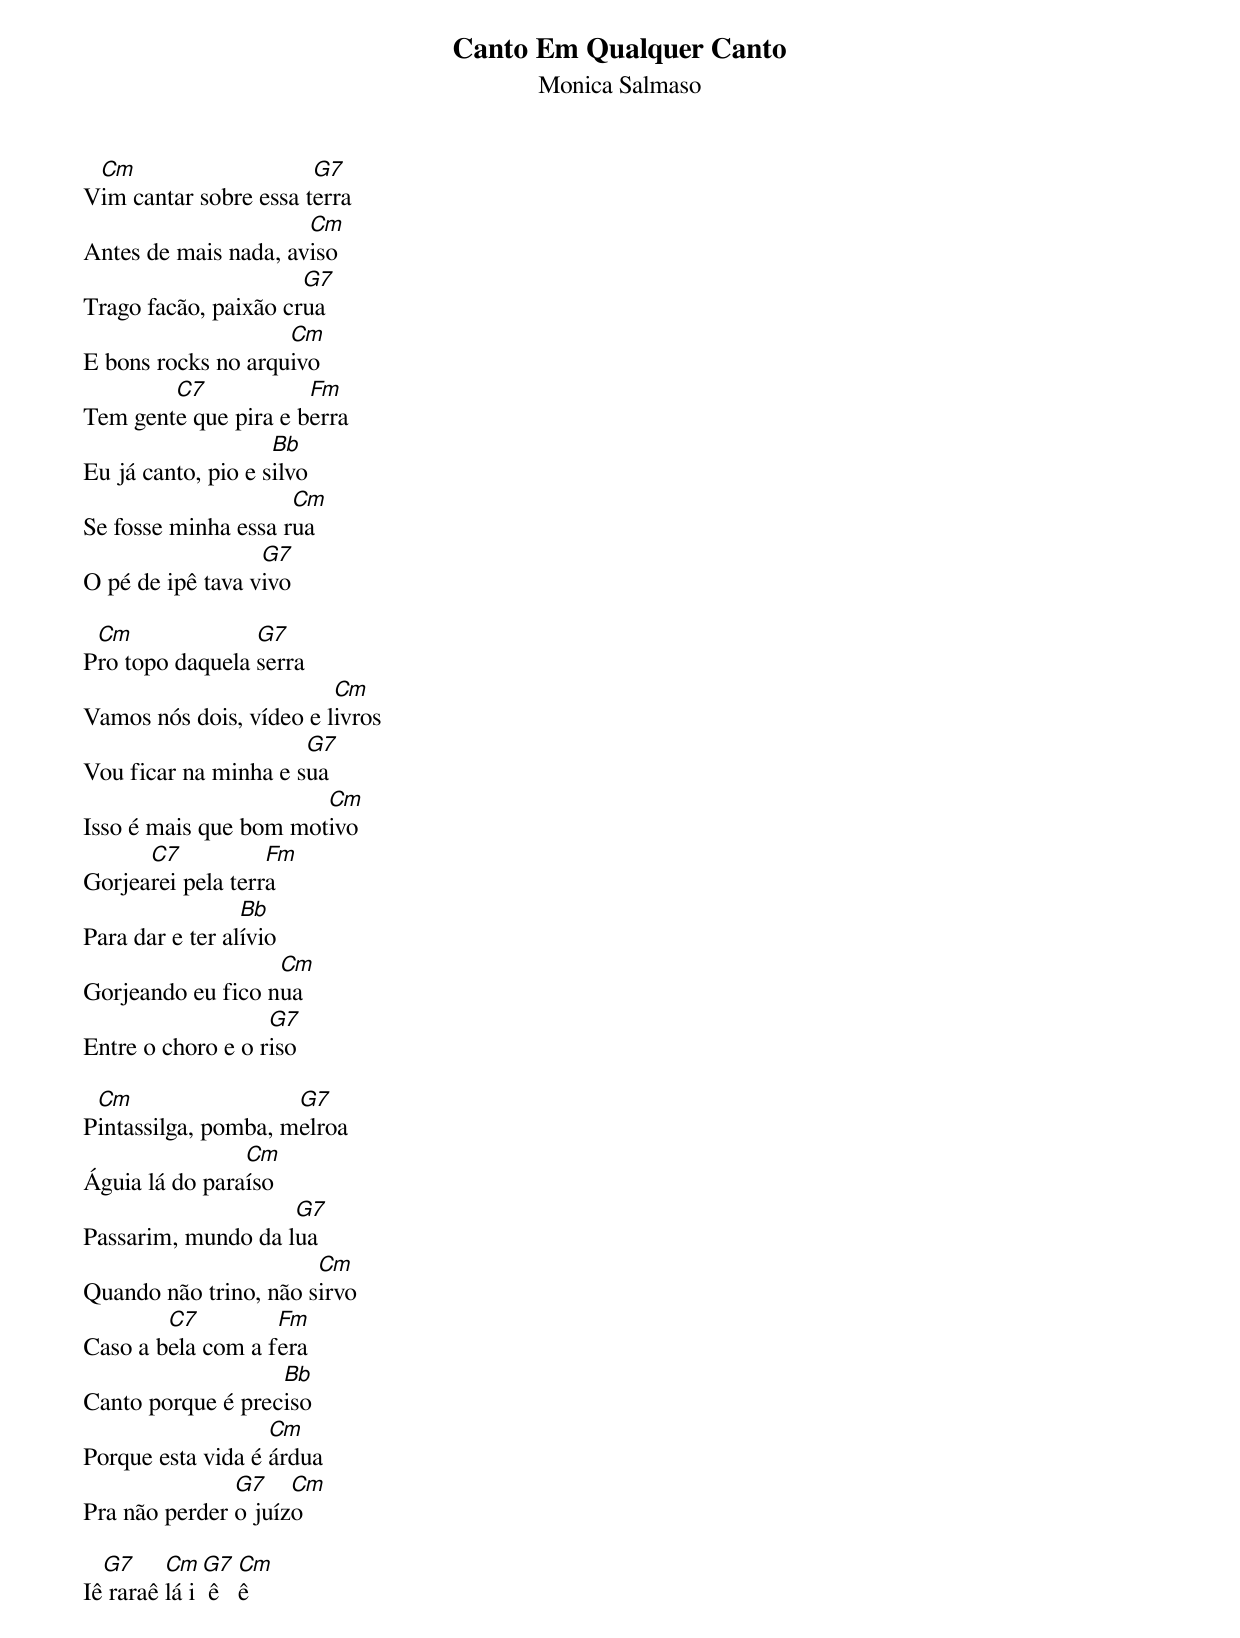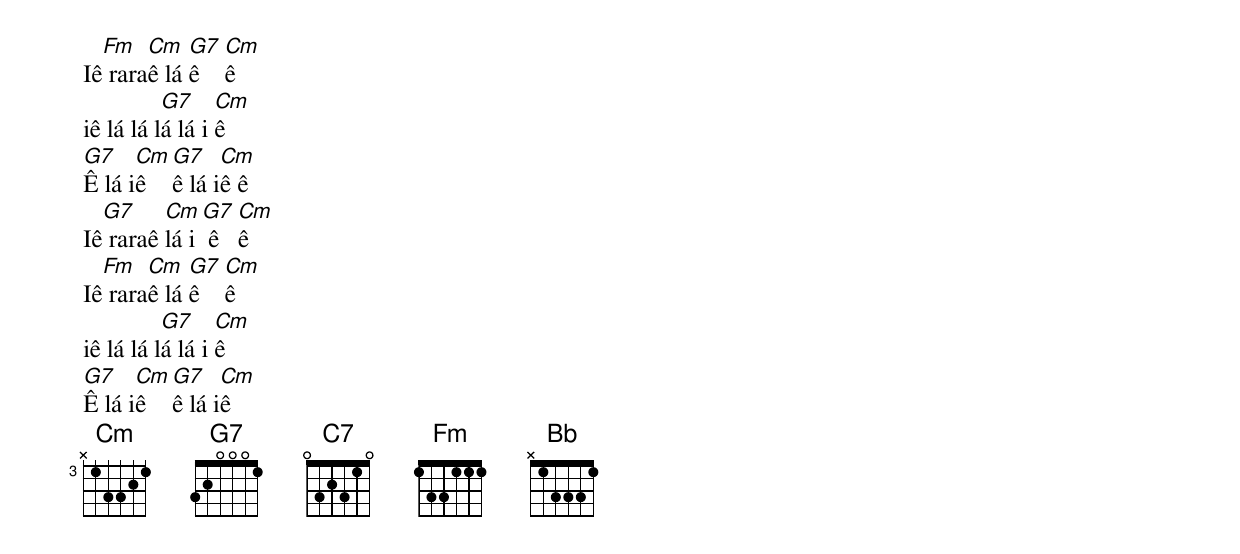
Canto Em Qualquer Canto
Monica Salmaso

 Cm                    G7
Vim cantar sobre essa terra
                      Cm
Antes de mais nada, aviso
                      G7
Trago facão, paixão crua
                    Cm
E bons rocks no arquivo
        C7            Fm
Tem gente que pira e berra
                    Bb
Eu já canto, pio e silvo
                     Cm
Se fosse minha essa rua
                  G7
O pé de ipê tava vivo

 Cm              G7
Pro topo daquela serra
                         Cm
Vamos nós dois, vídeo e livros
                      G7
Vou ficar na minha e sua
                       Cm
Isso é mais que bom motivo
      C7           Fm
Gorjearei pela terra
                 Bb
Para dar e ter alívio
                   Cm
Gorjeando eu fico nua
                   G7
Entre o choro e o riso

 Cm                  G7
Pintassilga, pomba, melroa
                Cm
Águia lá do paraíso
                    G7
Passarim, mundo da lua
                       Cm
Quando não trino, não sirvo
        C7         Fm
Caso a bela com a fera
                   Bb
Canto porque é preciso
                   Cm
Porque esta vida é árdua
               G7    Cm
Pra não perder o juízo

  G7     Cm  G7   Cm
Iê raraê lá i ê   ê
  Fm   Cm   G7   Cm
Iê raraê lá ê    ê
          G7     Cm
iê lá lá lá lá i ê
G7    Cm   G7    Cm
Ê lá iê    ê lá iê ê
  G7     Cm  G7   Cm
Iê raraê lá i ê   ê
  Fm   Cm   G7   Cm
Iê raraê lá ê    ê
          G7     Cm
iê lá lá lá lá i ê
G7    Cm   G7    Cm
Ê lá iê    ê lá iê
